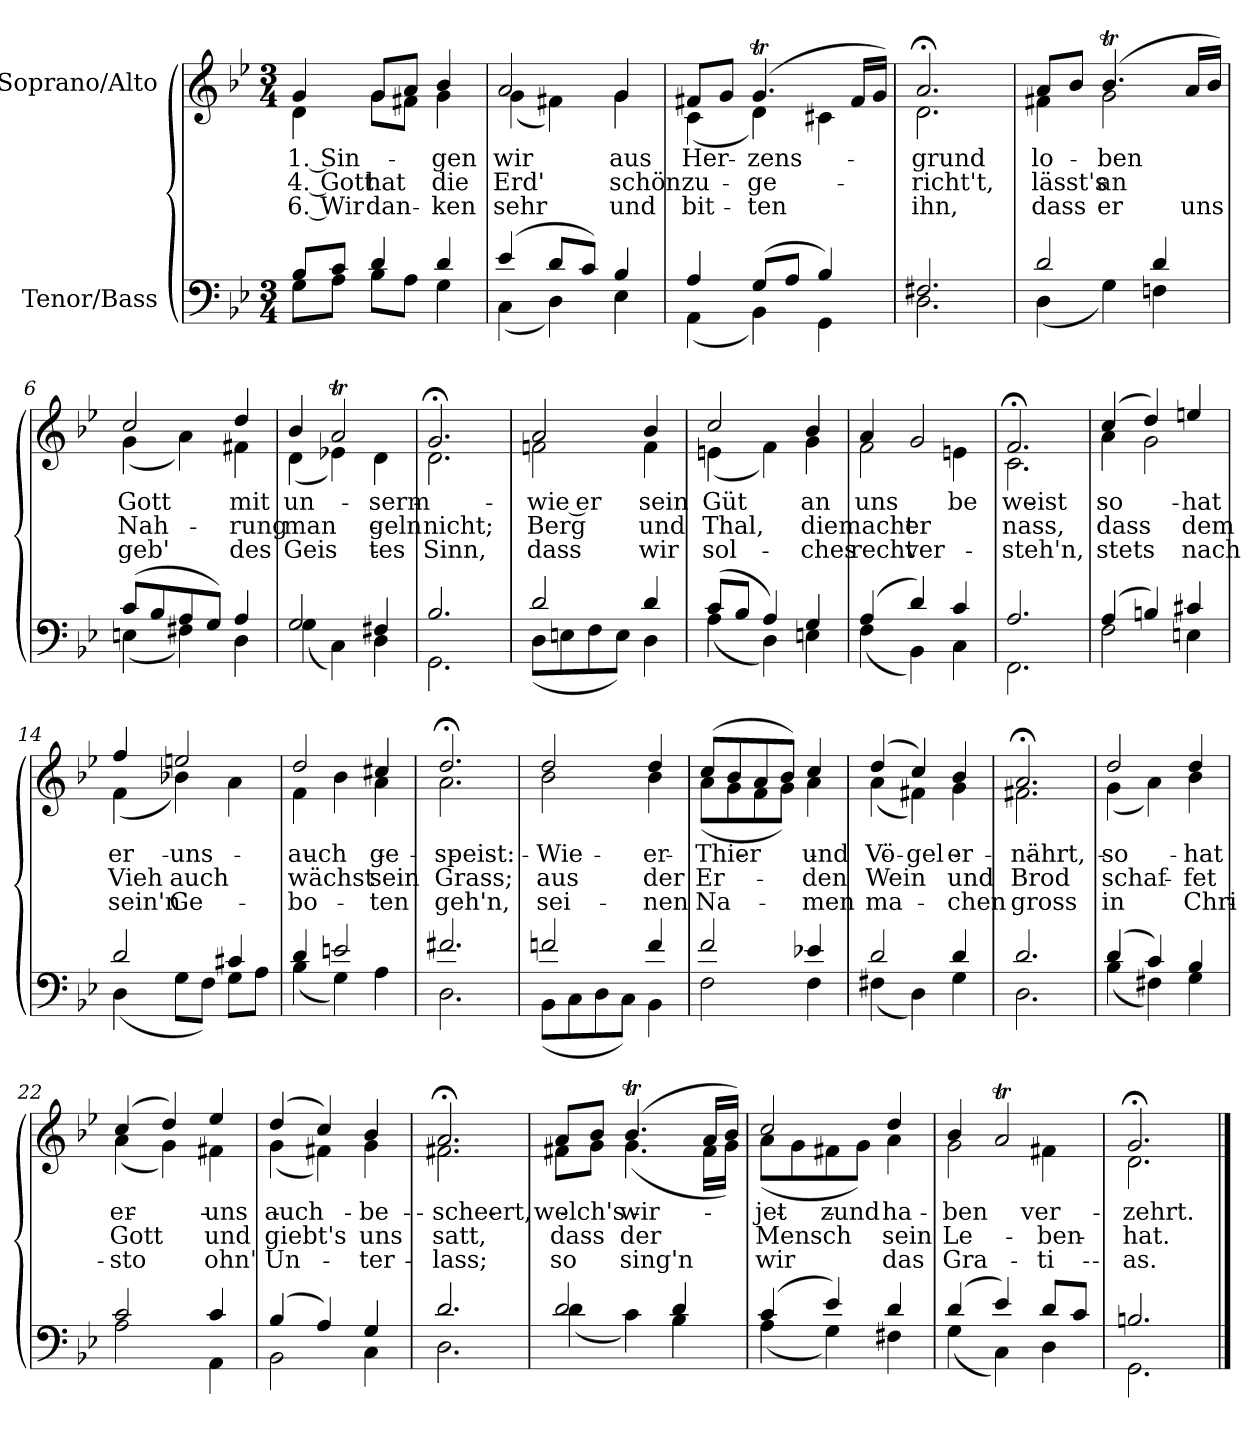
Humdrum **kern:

**kern	**kern	**text	**text	**text
*part2	*part1	*part1	*part1	*part1
*staff2	*staff1	*staff1	*staff1	*staff1
*I"Tenor/Bass	*I"Soprano/Alto	*	*	*
*clefF4	*clefG2	*	*	*
*k[b-e-]	*k[b-e-]	*	*	*
*M3/4	*M3/4	*	*	*
=1	=1	=1	=1	=1
*^	*	*	*	*
!	!	!	!LO:LY:b	!LO:LY:b	!LO:LY:b
*	*	*^	*	*	*
8B-/L	8G\L	4g/	4d\	1. Sin-	4. Gott	6. Wir
8c/J	8A\J	.	.	.	.	.
!	!	!	!	!	!LO:LY:b	!LO:LY:b
4d/	8B-\L	8g/L	8g\L	.	hat	dan-
.	8A\J	8a/J	8f#X\J	.	.	.
!	!	!	!	!LO:LY:b	!LO:LY:b	!LO:LY:b
4d/	4G\	4b-/	4g\	-gen	die	-ken
=2	=2	=2	=2	=2	=2	=2
!	!	!	!	!LO:LY:b	!LO:LY:b	!LO:LY:b
(4e-/	(4C\	2a/	(4g\	wir	Erd'	sehr
8d/L	4D\)	.	4f#X\)	.	.	.
8c/J)	.	.	.	.	.	.
!	!	!	!	!LO:LY:b	!LO:LY:b	!LO:LY:b
4B-/	4E-\	4g/	4g\	aus	schön	und
=3	=3	=3	=3	=3	=3	=3
!	!	!	!	!LO:LY:b	!LO:LY:b	!LO:LY:b
4A/	(4AA\	8f#X/L	(4c\	Her-	zu-	bit-
.	.	8g/J	.	.	.	.
!	!	!	!	!LO:LY:b	!LO:LY:b	!LO:LY:b
(8G/L	4BB-\)	(4.gT/	4d\)	-zens-	-ge-	-ten
8A/J	.	.	.	.	.	.
4B-/)	4GG\	.	4c#X\	.	.	.
.	.	16f#/LL	.	.	.	.
.	.	16g/JJ)	.	.	.	.
=4	=4	=4	=4	=4	=4	=4
!	!	!	!	!LO:LY:b	!LO:LY:b	!LO:LY:b
2.F#X/	2.D\	2.a;</	2.d\	-grund	-richt't,	ihn,
=5	=5	=5	=5	=5	=5	=5
!	!	!	!	!LO:LY:b	!LO:LY:b	!LO:LY:b
2d/	(4D\	8a/L	4f#X\	lo-	lässt's	dass
.	.	8b-/J	.	.	.	.
!	!	!	!	!LO:LY:b	!LO:LY:b	!LO:LY:b
.	4G\)	(4.b-T/	2g\	-ben	an	er
4d/	4Fn\	.	.	.	.	.
!	!	!	!	!	!	!LO:LY:b
.	.	16a/LL	.	.	.	uns
.	.	16b-/JJ)	.	.	.	.
!!LO:LB:g=z	!!
=6	=6	=6	=6	=6	=6	=6
!	!	!	!	!LO:LY:b	!LO:LY:b	!LO:LY:b
(8c/L	(4En\	2cc/	(4g\	Gott	Nah-	geb'
8B-/	.	.	.	.	.	.
8A/	4F#X\)	.	4a\)	.	.	.
8G/J)	.	.	.	.	.	.
!	!	!	!	!LO:LY:b	!LO:LY:b	!LO:LY:b
4A/	4D\	4dd/	4f#X\	mit	-rung	des
=7	=7	=7	=7	=7	=7	=7
!	!	!	!	!LO:LY:b	!LO:LY:b	!LO:LY:b
2G/	(4G\	4b-/	(4d\	un-	man-	Geis-
.	4C\)	2at/	4e-X\)	.	.	.
!	!	!	!	!LO:LY:b	!LO:LY:b	!LO:LY:b
4F#X/	4D\	.	4d\	-serm	geln	-tes
=8	=8	=8	=8	=8	=8	=8
!	!	!	!	!LO:LY:b	!	!
!	!	!	!	!	!LO:LY:b	!LO:LY:b
2.B-/	2.GG\	2.g;</	2.d\	.	nicht;	Sinn,
=9	=9	=9	=9	=9	=9	=9
!	!	!	!	!LO:LY:b	!LO:LY:b	!LO:LY:b
2d/	(8D\L	2a/	2fn\	wie er	Berg	dass
.	8En\	.	.	.	.	.
.	8F\	.	.	.	.	.
.	8E\J)	.	.	.	.	.
!	!	!	!	!LO:LY:b	!LO:LY:b	!LO:LY:b
4d/	4D\	4b-/	4f\	sein	und	wir
=10	=10	=10	=10	=10	=10	=10
!	!	!	!	!LO:LY:b	!LO:LY:b	!LO:LY:b
(8c/L	(4A\	2cc/	(4en\	Güt	Thal,	sol-
8B-/J	.	.	.	.	.	.
4A/)	4D\)	.	4f\)	.	.	.
!	!	!	!	!LO:LY:b	!LO:LY:b	!LO:LY:b
4G/	4En\	4b-/	4g\	an	die	-ches
=11	=11	=11	=11	=11	=11	=11
!	!	!	!	!LO:LY:b	!LO:LY:b	!LO:LY:b
(4A/	(4F\	4a/	2f\	uns	macht	recht
!	!	!	!	!	!LO:LY:b	!LO:LY:b
4d/)	4BB-\)	2g/	.	.	er	ver-
!	!	!	!	!LO:LY:b	!	!
4c/	4C\	.	4en\	be-	.	.
=12	=12	=12	=12	=12	=12	=12
!	!	!	!	!	!LO:LY:b	!LO:LY:b
!	!	!	!	!LO:LY:b	!	!
2.A/	2.FF\	2.f;</	2.c\	-weist	nass,	-steh'n,
=13	=13	=13	=13	=13	=13	=13
!	!	!	!	!	!LO:LY:b	!LO:LY:b
!	!	!	!	!LO:LY:b	!	!
(4A/	2F\	(4cc/	4a\	so	dass	stets
4Bn/)	.	4dd/)	2g\	.	.	.
!	!	!	!	!LO:LY:b	!LO:LY:b	!LO:LY:b
4c#X/	4En\	4een/	.	hat	dem	nach
!!LO:LB:g=z	!!
=14	=14	=14	=14	=14	=14	=14
!	!	!	!	!LO:LY:b	!LO:LY:b	!LO:LY:b
2d/	(4D\	4ff/	(4f\	er	Vieh	sein'n
!	!	!	!	!LO:LY:b	!LO:LY:b	!LO:LY:b
.	8G\L	2een/	4b-X\)	uns	auch	Ge-
.	8F\J)	.	.	.	.	.
4c#X/	8G\L	.	4a\	.	.	.
.	8A\J	.	.	.	.	.
=15	=15	=15	=15	=15	=15	=15
!	!	!	!	!LO:LY:b	!LO:LY:b	!LO:LY:b
4d/	(4B-\	2dd/	4f\	auch	wächst	-bo-
2en/	4G\)	.	4b-\	.	.	.
!	!	!	!	!LO:LY:b	!LO:LY:b	!LO:LY:b
.	4A\	4cc#X/	4a\	ge-	sein	-ten
=16	=16	=16	=16	=16	=16	=16
!	!	!	!	!LO:LY:b	!LO:LY:b	!LO:LY:b
2.f#X/	2.D\	2.dd;</	2.a\	-speist:	Grass;	geh'n,
=17	=17	=17	=17	=17	=17	=17
!	!	!	!	!LO:LY:b	!LO:LY:b	!LO:LY:b
2fn/	(8BB-\L	2dd/	2b-\	Wie	aus	sei-
.	8C\	.	.	.	.	.
.	8D\	.	.	.	.	.
.	8C\J)	.	.	.	.	.
!	!	!	!	!LO:LY:b	!LO:LY:b	!LO:LY:b
4f/	4BB-\	4dd/	4b-\	er	der	-nen
=18	=18	=18	=18	=18	=18	=18
!	!	!	!	!LO:LY:b	!LO:LY:b	!LO:LY:b
2f/	2F\	(8cc/L	(8a\L	Thier	Er-	Na-
.	.	8b-/	8g\	.	.	.
.	.	8a/	8f\	.	.	.
.	.	8b-/J)	8g\J)	.	.	.
!	!	!	!	!LO:LY:b	!LO:LY:b	!LO:LY:b
4e-X/	4F\	4cc/	4a\	und	-den	-men
=19	=19	=19	=19	=19	=19	=19
!	!	!	!	!LO:LY:b	!LO:LY:b	!LO:LY:b
2d/	(4F#X\	(4dd/	(4a\	Vö-	Wein	ma-
!	!	!	!	!LO:LY:b	!	!
.	4D\)	4cc/)	4f#X\)	gel	.	.
!	!	!	!	!LO:LY:b	!LO:LY:b	!LO:LY:b
4d/	4G\	4b-/	4g\	er-	und	-chen
=20	=20	=20	=20	=20	=20	=20
!	!	!	!	!LO:LY:b	!LO:LY:b	!LO:LY:b
2.d/	2.D\	2.a;</	2.f#X\	-nährt,	Brod	gross
=21	=21	=21	=21	=21	=21	=21
!	!	!	!	!LO:LY:b	!LO:LY:b	!LO:LY:b
(4d/	(4B-\	2dd/	(4g\	so	schaf-	in
4c/)	4F#X\)	.	4a\)	.	.	.
!	!	!	!	!LO:LY:b	!LO:LY:b	!LO:LY:b
4B-/	4G\	4dd/	4b-\	hat	-fet	Chri-
!!LO:LB:g=z	!!
=22	=22	=22	=22	=22	=22	=22
!	!	!	!	!LO:LY:b	!LO:LY:b	!LO:LY:b
2c/	2A\	(4cc/	(4a\	er	Gott	-sto
.	.	4dd/)	4g\)	.	.	.
!	!	!	!	!LO:LY:b	!LO:LY:b	!LO:LY:b
4c/	4AA\	4ee-/	4f#X\	uns	und	ohn'
=23	=23	=23	=23	=23	=23	=23
!	!	!	!	!LO:LY:b	!LO:LY:b	!LO:LY:b
(4B-/	2BB-\	(4dd/	(4g\	auch	giebt's	Un-
4A/)	.	4cc/)	4f#X\)	.	.	.
!	!	!	!	!LO:LY:b	!LO:LY:b	!LO:LY:b
4G/	4C\	4b-/	4g\	be-	uns	-ter-
=24	=24	=24	=24	=24	=24	=24
!	!	!	!	!LO:LY:b	!LO:LY:b	!LO:LY:b
2.d/	2.D\	2.a;</	2.f#X\	-scheert,	satt,	-lass;
=25	=25	=25	=25	=25	=25	=25
!	!	!	!	!LO:LY:b	!LO:LY:b	!LO:LY:b
2d/	(4d\	8a/L	8f#X\L	welch's	dass	so
.	.	8b-/J	8g\J	.	.	.
!	!	!	!	!LO:LY:b	!LO:LY:b	!LO:LY:b
.	4c\)	(4.b-T/	(4.g\	wir	der	sing'n
4d/	4B-\	.	.	.	.	.
.	.	16a/LL	16f#\LL	.	.	.
.	.	16b-/JJ)	16g\JJ)	.	.	.
=26	=26	=26	=26	=26	=26	=26
!	!	!	!	!	!LO:LY:b	!LO:LY:b
!	!	!	!	!LO:LY:b	!	!
(4c/	(4A\	2cc/	(8a\L	jet-	Mensch	wir
.	.	.	8g\	.	.	.
!	!	!	!	!LO:LY:b	!	!
4e-/)	4G\)	.	8f#X\	-zund	.	.
.	.	.	8g\J)	.	.	.
!	!	!	!	!	!LO:LY:b	!LO:LY:b
!	!	!	!	!LO:LY:b	!	!
4d/	4F#X\	4dd/	4a\	ha-	sein	das
=27	=27	=27	=27	=27	=27	=27
!	!	!	!	!LO:LY:b	!LO:LY:b	!LO:LY:b
(4d/	(4G\	4b-/	2g\	-ben	Le-	Gra-
4e-/)	4C\)	2at/	.	.	.	.
!	!	!	!	!LO:LY:b	!LO:LY:b	!LO:LY:b
8d/L	4D\	.	4f#X\	ver-	-ben	-ti-
8c/J	.	.	.	.	.	.
=28	=28	=28	=28	=28	=28	=28
!	!	!	!	!LO:LY:b	!LO:LY:b	!LO:LY:b
2.Bn/	2.GG\	2.g;</	2.d\	-zehrt.	hat.	-as.
*v	*v	*	*	*	*	*
*	*v	*v	*	*	*
==	==	==	==	==
*-	*-	*-	*-	*-
